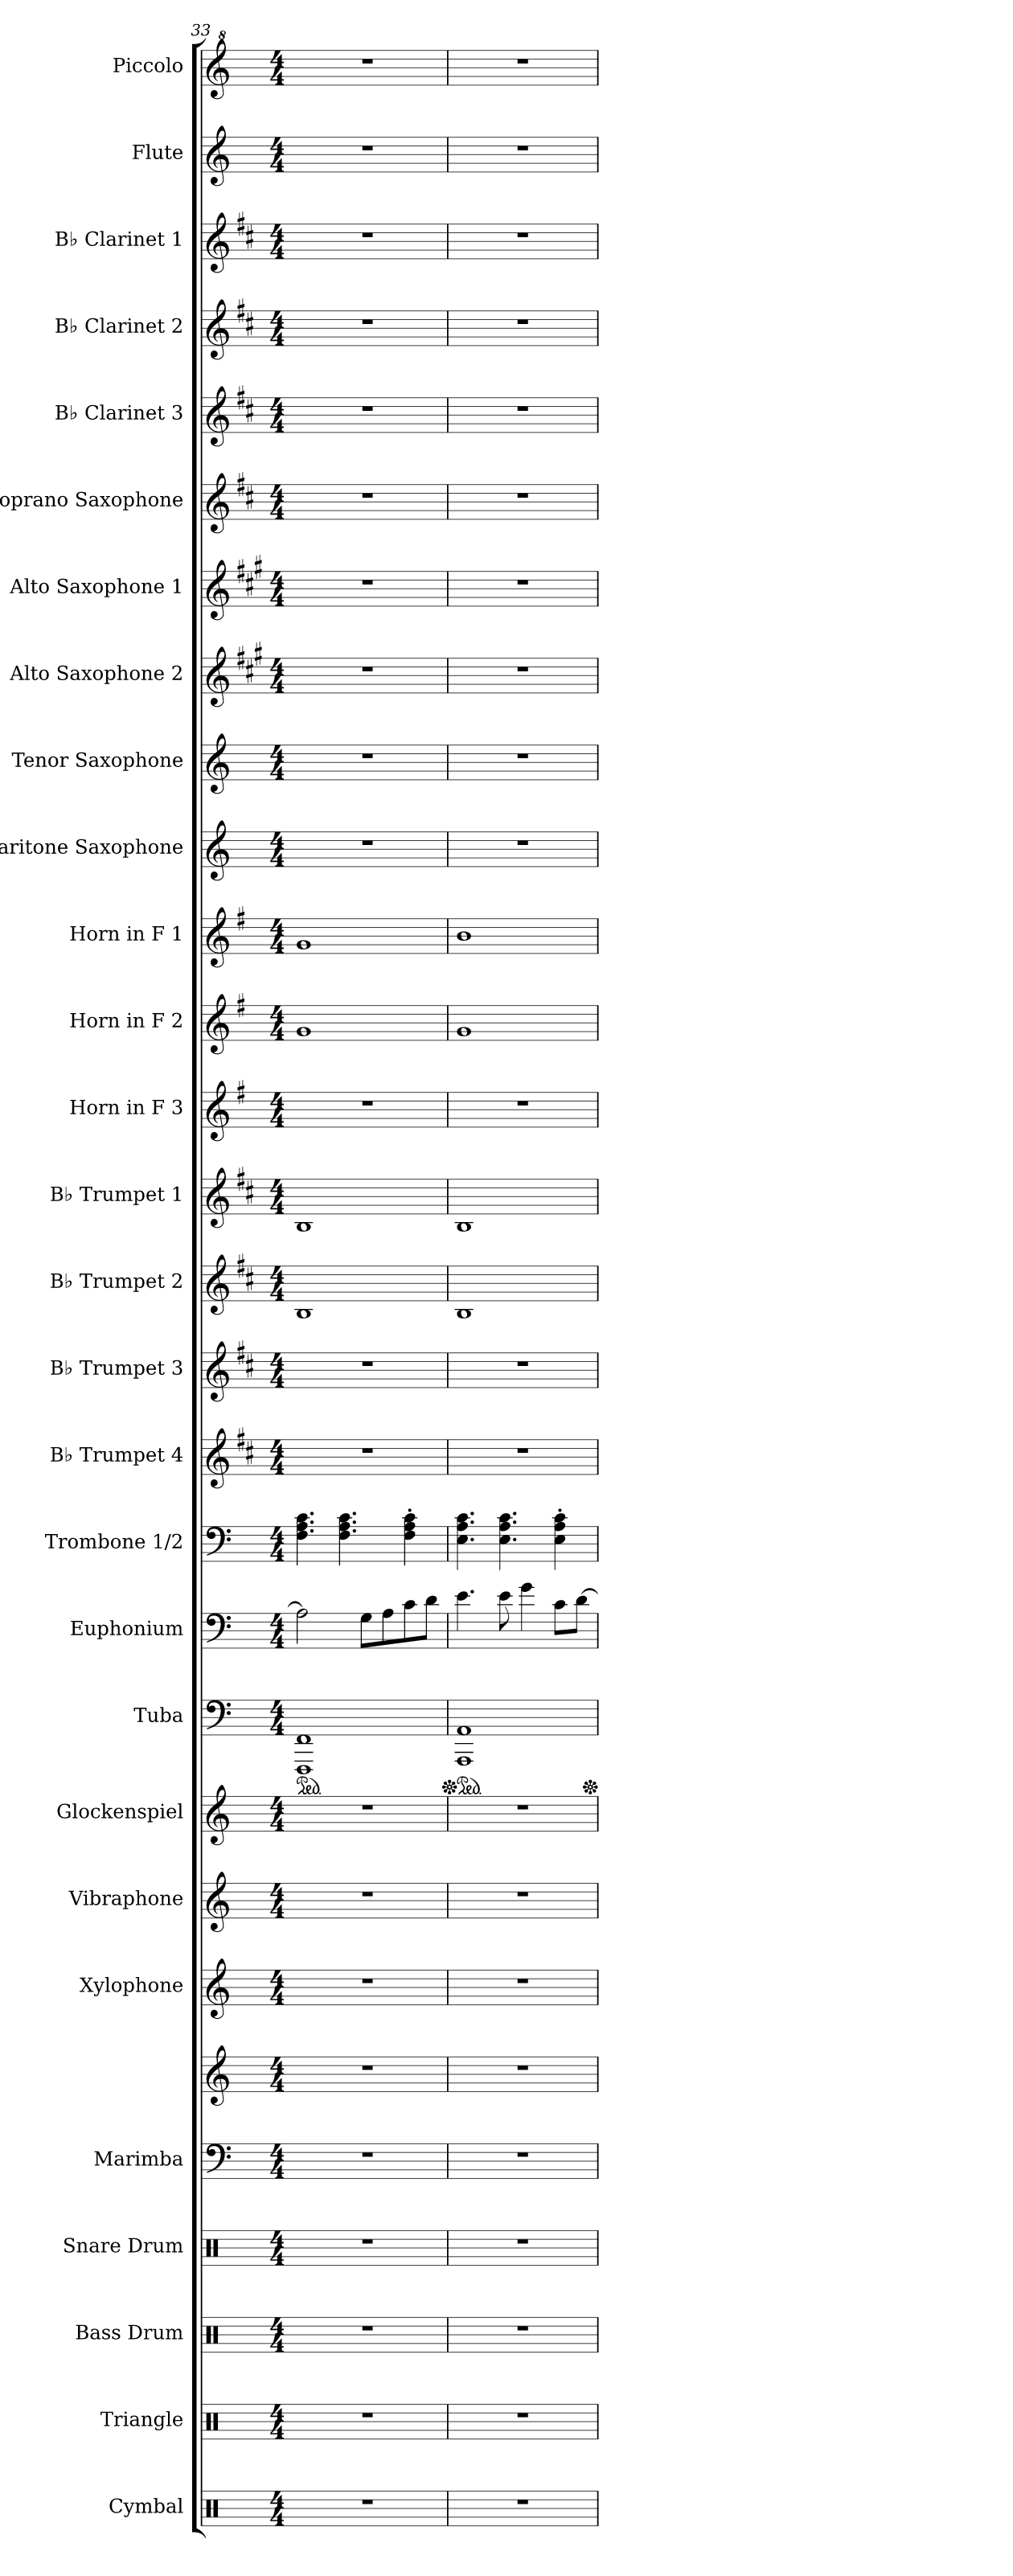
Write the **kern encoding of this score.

**kern	**kern	**kern	**kern	**kern	**kern	**kern	**kern	**kern	**kern	**kern	**kern	**kern	**kern	**kern	**kern	**kern	**kern	**kern	**kern	**kern	**kern	**kern	**kern	**kern	**kern	**kern	**kern	**kern
*part28	*part27	*part26	*part25	*part24	*part24	*part23	*part22	*part21	*part20	*part19	*part18	*part17	*part16	*part15	*part14	*part13	*part12	*part11	*part10	*part9	*part8	*part7	*part6	*part5	*part4	*part3	*part2	*part1
*staff29	*staff28	*staff27	*staff26	*staff25	*staff24	*staff23	*staff22	*staff21	*staff20	*staff19	*staff18	*staff17	*staff16	*staff15	*staff14	*staff13	*staff12	*staff11	*staff10	*staff9	*staff8	*staff7	*staff6	*staff5	*staff4	*staff3	*staff2	*staff1
*I"Cymbal	*I"Triangle	*I"Bass Drum	*I"Snare Drum	*I"Marimba	*	*I"Xylophone	*I"Vibraphone	*I"Glockenspiel	*I"Tuba	*I"Euphonium	*I"Trombone 1/2	*I"B♭ Trumpet 4	*I"B♭ Trumpet 3	*I"B♭ Trumpet 2	*I"B♭ Trumpet 1	*I"Horn in F 3	*I"Horn in F 2	*I"Horn in F 1	*I"Baritone Saxophone	*I"Tenor Saxophone	*I"Alto Saxophone 2	*I"Alto Saxophone 1	*I"Soprano Saxophone	*I"B♭ Clarinet 3	*I"B♭ Clarinet 2	*I"B♭ Clarinet 1	*I"Flute	*I"Piccolo
*I'Cym.	*I'Trgl.	*I'B. Dr.	*I'Sn. Dr.	*I'Mrm.	*	*I'Xyl.	*I'Vib.	*I'Glk.	*I'Tba.	*I'Euph.	*I'Tbn. 1/2	*I'B♭ Tpt. 4	*I'B♭ Tpt. 3	*I'B♭ Tpt. 2	*I'B♭ Tpt. 1	*	*	*	*I'Bar. Sax.	*I'T. Sax.	*I'A. Sax. 2	*I'A. Sax. 1	*I'S. Sax.	*I'B♭ Cl. 3	*I'B♭ Cl. 2	*I'B♭ Cl. 1	*I'Fl.	*I'Picc.
*clefX	*clefX	*clefX	*clefX	*clefF4	*clefG2	*clefG2	*clefG2	*clefG2	*clefF4	*clefF4	*clefF4	*clefG2	*clefG2	*clefG2	*clefG2	*clefG2	*clefG2	*clefG2	*clefG2	*clefG2	*clefG2	*clefG2	*clefG2	*clefG2	*clefG2	*clefG2	*clefG2	*clefG^2
*	*	*	*	*	*	*ITrd-7c-12	*	*ITrd-14c-24	*	*	*	*ITrd1c2	*ITrd1c2	*ITrd1c2	*ITrd1c2	*ITrd4c7	*ITrd4c7	*ITrd4c7	*ITrd12c21	*ITrd8c14	*ITrd5c9	*ITrd5c9	*ITrd1c2	*ITrd1c2	*ITrd1c2	*ITrd1c2	*	*ITrd-7c-12
*k[]	*k[]	*k[]	*k[]	*k[]	*k[]	*k[]	*k[]	*k[]	*k[]	*k[]	*k[]	*k[]	*k[]	*k[]	*k[]	*k[]	*k[]	*k[]	*k[]	*k[]	*k[]	*k[]	*k[]	*k[]	*k[]	*k[]	*k[]	*k[]
*M4/4	*M4/4	*M4/4	*M4/4	*M4/4	*M4/4	*M4/4	*M4/4	*M4/4	*M4/4	*M4/4	*M4/4	*M4/4	*M4/4	*M4/4	*M4/4	*M4/4	*M4/4	*M4/4	*M4/4	*M4/4	*M4/4	*M4/4	*M4/4	*M4/4	*M4/4	*M4/4	*M4/4	*M4/4
*	*	*	*	*	*	*	*	*	*ped	*	*	*	*	*	*	*	*	*	*	*	*	*	*	*	*	*	*	*
=33	=33	=33	=33	=33	=33	=33	=33	=33	=33	=33	=33	=33	=33	=33	=33	=33	=33	=33	=33	=33	=33	=33	=33	=33	=33	=33	=33	=33
*	*	*	*	*	*	*	*	*	*	*	*	*	*	*	*	*^	*^	*^	*	*	*	*	*	*	*	*	*	*
*	*	*	*	*	*	*	*	*	*	*	*	*	*	*	*	*	*^	*	*^	*	*^	*	*	*	*	*	*	*	*	*	*
1r	1r	1r	1r	1r	1r	1r	1r	1r	1FFF 1FF	2A\]	4.F\ 4.A\ 4.c\	1r	1r	1A	1A	1r	1ryy	1ryy	1c	1ryy	1ryy	1c	1ryy	1ryy	1r	1r	1r	1r	1r	1r	1r	1r	1r	1r
.	.	.	.	.	.	.	.	.	.	.	4.F\ 4.A\ 4.c\	.	.	.	.	.	.	.	.	.	.	.	.	.	.	.	.	.	.	.	.	.	.	.
.	.	.	.	.	.	.	.	.	.	8G\L	.	.	.	.	.	.	.	.	.	.	.	.	.	.	.	.	.	.	.	.	.	.	.	.
.	.	.	.	.	.	.	.	.	.	8A\	.	.	.	.	.	.	.	.	.	.	.	.	.	.	.	.	.	.	.	.	.	.	.	.
.	.	.	.	.	.	.	.	.	.	8c\	4F\' 4A\' 4c\'	.	.	.	.	.	.	.	.	.	.	.	.	.	.	.	.	.	.	.	.	.	.	.
.	.	.	.	.	.	.	.	.	.	8d\J	.	.	.	.	.	.	.	.	.	.	.	.	.	.	.	.	.	.	.	.	.	.	.	.
=34	=34	=34	=34	=34	=34	=34	=34	=34	=34	=34	=34	=34	=34	=34	=34	=34	=34	=34	=34	=34	=34	=34	=34	=34	=34	=34	=34	=34	=34	=34	=34	=34	=34	=34
*	*	*	*	*	*	*	*	*	*Xped	*	*	*	*	*	*	*	*	*	*	*	*	*	*	*	*	*	*	*	*	*	*	*	*	*
*	*	*	*	*	*	*	*	*	*ped	*	*	*	*	*	*	*	*	*	*	*	*	*	*	*	*	*	*	*	*	*	*	*	*	*
1r	1r	1r	1r	1r	1r	1r	1r	1r	1AAA 1AA	4.e\	4.E\ 4.A\ 4.c\	1r	1r	1A	1A	1r	1ryy	1ryy	1c	1ryy	1ryy	1e	1ryy	1ryy	1r	1r	1r	1r	1r	1r	1r	1r	1r	1r
.	.	.	.	.	.	.	.	.	.	8e\	4.E\ 4.A\ 4.c\	.	.	.	.	.	.	.	.	.	.	.	.	.	.	.	.	.	.	.	.	.	.	.
.	.	.	.	.	.	.	.	.	.	4g\	.	.	.	.	.	.	.	.	.	.	.	.	.	.	.	.	.	.	.	.	.	.	.	.
.	.	.	.	.	.	.	.	.	.	8c\L	4E\' 4A\' 4c\'	.	.	.	.	.	.	.	.	.	.	.	.	.	.	.	.	.	.	.	.	.	.	.
.	.	.	.	.	.	.	.	.	.	[8d\J	.	.	.	.	.	.	.	.	.	.	.	.	.	.	.	.	.	.	.	.	.	.	.	.
*	*	*	*	*	*	*	*	*	*	*	*	*	*	*	*	*v	*v	*v	*	*	*	*v	*v	*v	*	*	*	*	*	*	*	*	*	*
*	*	*	*	*	*	*	*	*	*	*	*	*	*	*	*	*	*v	*v	*v	*	*	*	*	*	*	*	*	*	*	*
*	*	*	*	*	*	*	*	*	*Xped	*	*	*	*	*	*	*	*	*	*	*	*	*	*	*	*	*	*	*
=	=	=	=	=	=	=	=	=	=	=	=	=	=	=	=	=	=	=	=	=	=	=	=	=	=	=	=	=
*-	*-	*-	*-	*-	*-	*-	*-	*-	*-	*-	*-	*-	*-	*-	*-	*-	*-	*-	*-	*-	*-	*-	*-	*-	*-	*-	*-	*-
